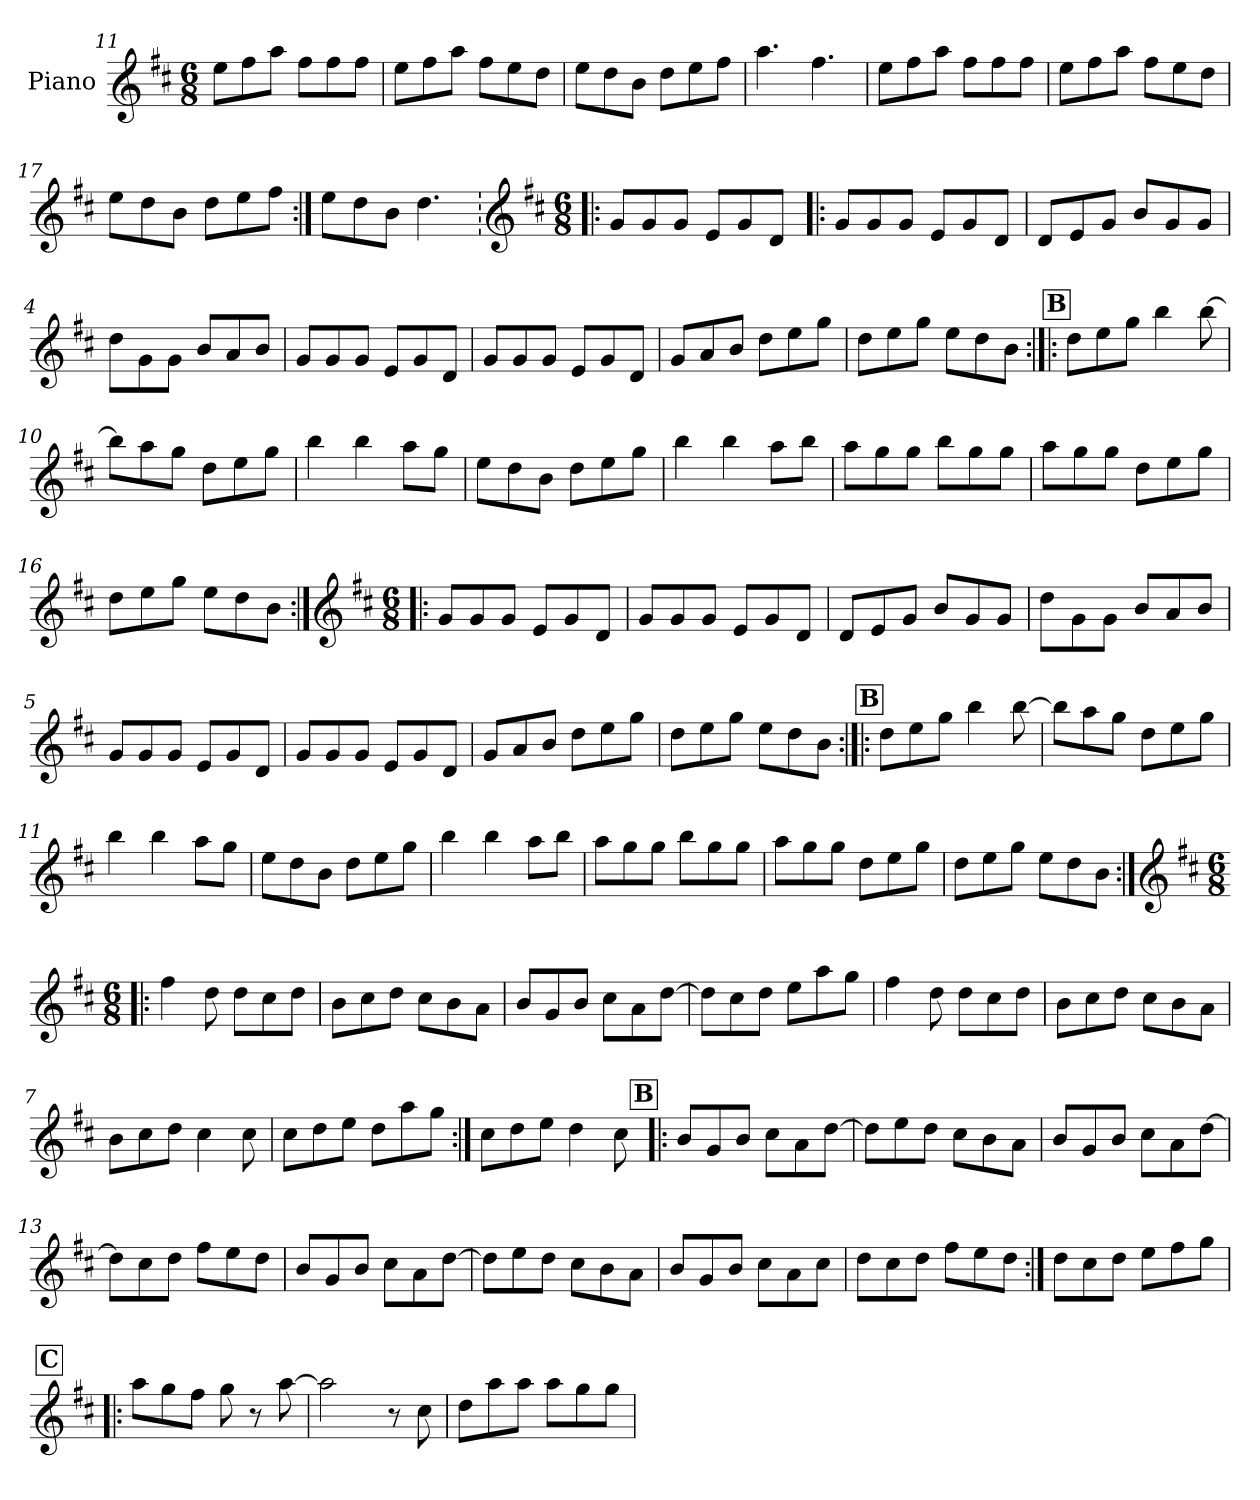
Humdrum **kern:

**kern
*part1
*staff1
*I"Piano
*I'Pno.
*clefG2
*k[f#c#]
*M6/8
=11
8ee\L
8ff#\
8aa\J
8ff#\L
8ff#\
8ff#\J
=12
8ee\L
8ff#\
8aa\J
8ff#\L
8ee\
8dd\J
=13
8ee\L
8dd\
8b\J
8dd\L
8ee\
8ff#\J
!!LO:LB:g=z
=14
4.aa\
4.ff#\
=15
8ee\L
8ff#\
8aa\J
8ff#\L
8ff#\
8ff#\J
=16
8ee\L
8ff#\
8aa\J
8ff#\L
8ee\
8dd\J
=17
8ee\L
8dd\
8b\J
8dd\L
8ee\
8ff#\J
=18:|!
8ee\L
8dd\
8b\J
4.dd\
=1|!:
!!LO:REH:place=s1:a:B:fs=14:t=A
*clefG2
*k[f#c#]
*M6/8
*MM222
8g/L
8g/
8g/J
8e/L
8g/
8d/J
=2
8g/L
8g/
8g/J
8e/L
8g/
8d/J
=3
8d/L
8e/
8g/J
8b/L
8g/
8g/J
=4
8dd\L
8g\
8g\J
8b/L
8a/
8b/J
!!LO:LB:g=z
=5
8g/L
8g/
8g/J
8e/L
8g/
8d/J
=6
8g/L
8g/
8g/J
8e/L
8g/
8d/J
=7
8g/L
8a/
8b/J
8dd\L
8ee\
8gg\J
=8
8dd\L
8ee\
8gg\J
8ee\L
8dd\
8b\J
!!LO:LB:g=z
!!LO:REH:place=s1:a:B:fs=14:t=B
=9:|!|:
8dd\L
8ee\
8gg\J
4bb\
[8bb\
=10
8bb\L]
8aa\
8gg\J
8dd\L
8ee\
8gg\J
=11
4bb\
4bb\
8aa\L
8gg\J
=12
8ee\L
8dd\
8b\J
8dd\L
8ee\
8gg\J
!!LO:LB:g=z
=13
4bb\
4bb\
8aa\L
8bb\J
=14
8aa\L
8gg\
8gg\J
8bb\L
8gg\
8gg\J
=15
8aa\L
8gg\
8gg\J
8dd\L
8ee\
8gg\J
=16
8dd\L
8ee\
8gg\J
8ee\L
8dd\
8b\J
=1:|!|:
!!LO:REH:place=s1:a:B:fs=14:t=A
*clefG2
*k[f#c#]
*M6/8
*MM222
8g/L
8g/
8g/J
8e/L
8g/
8d/J
=2
8g/L
8g/
8g/J
8e/L
8g/
8d/J
=3
8d/L
8e/
8g/J
8b/L
8g/
8g/J
=4
8dd\L
8g\
8g\J
8b/L
8a/
8b/J
!!LO:LB:g=z
=5
8g/L
8g/
8g/J
8e/L
8g/
8d/J
=6
8g/L
8g/
8g/J
8e/L
8g/
8d/J
=7
8g/L
8a/
8b/J
8dd\L
8ee\
8gg\J
=8
8dd\L
8ee\
8gg\J
8ee\L
8dd\
8b\J
!!LO:LB:g=z
!!LO:REH:place=s1:a:B:fs=14:t=B
=9:|!|:
8dd\L
8ee\
8gg\J
4bb\
[8bb\
=10
8bb\L]
8aa\
8gg\J
8dd\L
8ee\
8gg\J
=11
4bb\
4bb\
8aa\L
8gg\J
=12
8ee\L
8dd\
8b\J
8dd\L
8ee\
8gg\J
!!LO:LB:g=z
=13
4bb\
4bb\
8aa\L
8bb\J
=14
8aa\L
8gg\
8gg\J
8bb\L
8gg\
8gg\J
=15
8aa\L
8gg\
8gg\J
8dd\L
8ee\
8gg\J
=16
8dd\L
8ee\
8gg\J
8ee\L
8dd\
8b\J
=1:|!|:
!!LO:REH:place=s1:a:B:fs=14:t=A
*clefG2
*k[f#c#]
*M6/8
*MM222
4ff#\
8dd\
8dd\L
8cc#\
8dd\J
=2
8b\L
8cc#\
8dd\J
8cc#\L
8b\
8a\J
=3
8b/L
8g/
8b/J
8cc#\L
8a\
[8dd\J
=4
8dd\L]
8cc#\
8dd\J
8ee\L
8aa\
8gg\J
!!LO:LB:g=z
=5
4ff#\
8dd\
8dd\L
8cc#\
8dd\J
=6
8b\L
8cc#\
8dd\J
8cc#\L
8b\
8a\J
=7
8b\L
8cc#\
8dd\J
4cc#\
8cc#\
=8
8cc#\L
8dd\
8ee\J
8dd\L
8aa\
8gg\J
=9:|!
8cc#\L
8dd\
8ee\J
4dd\
8cc#\
!!LO:LB:g=z
!!LO:REH:place=s1:a:B:fs=14:t=B
=10!|:
8b/L
8g/
8b/J
8cc#\L
8a\
[8dd\J
=11
8dd\L]
8ee\
8dd\J
8cc#\L
8b\
8a\J
=12
8b/L
8g/
8b/J
8cc#\L
8a\
[8dd\J
=13
8dd\L]
8cc#\
8dd\J
8ff#\L
8ee\
8dd\J
!!LO:LB:g=z
=14
8b/L
8g/
8b/J
8cc#\L
8a\
[8dd\J
=15
8dd\L]
8ee\
8dd\J
8cc#\L
8b\
8a\J
=16
8b/L
8g/
8b/J
8cc#\L
8a\
8cc#\J
=17
8dd\L
8cc#\
8dd\J
8ff#\L
8ee\
8dd\J
=18:|!
8dd\L
8cc#\
8dd\J
8ee\L
8ff#\
8gg\J
!!LO:LB:g=z
!!LO:REH:place=s1:a:B:fs=14:t=C
=19!|:
8aa\L
8gg\
8ff#\J
8gg\
8r
[8aa\
=20
2aa\]
8r
8cc#\
=21
8dd\L
8aa\
8aa\J
8aa\L
8gg\
8gg\J
=
*-
